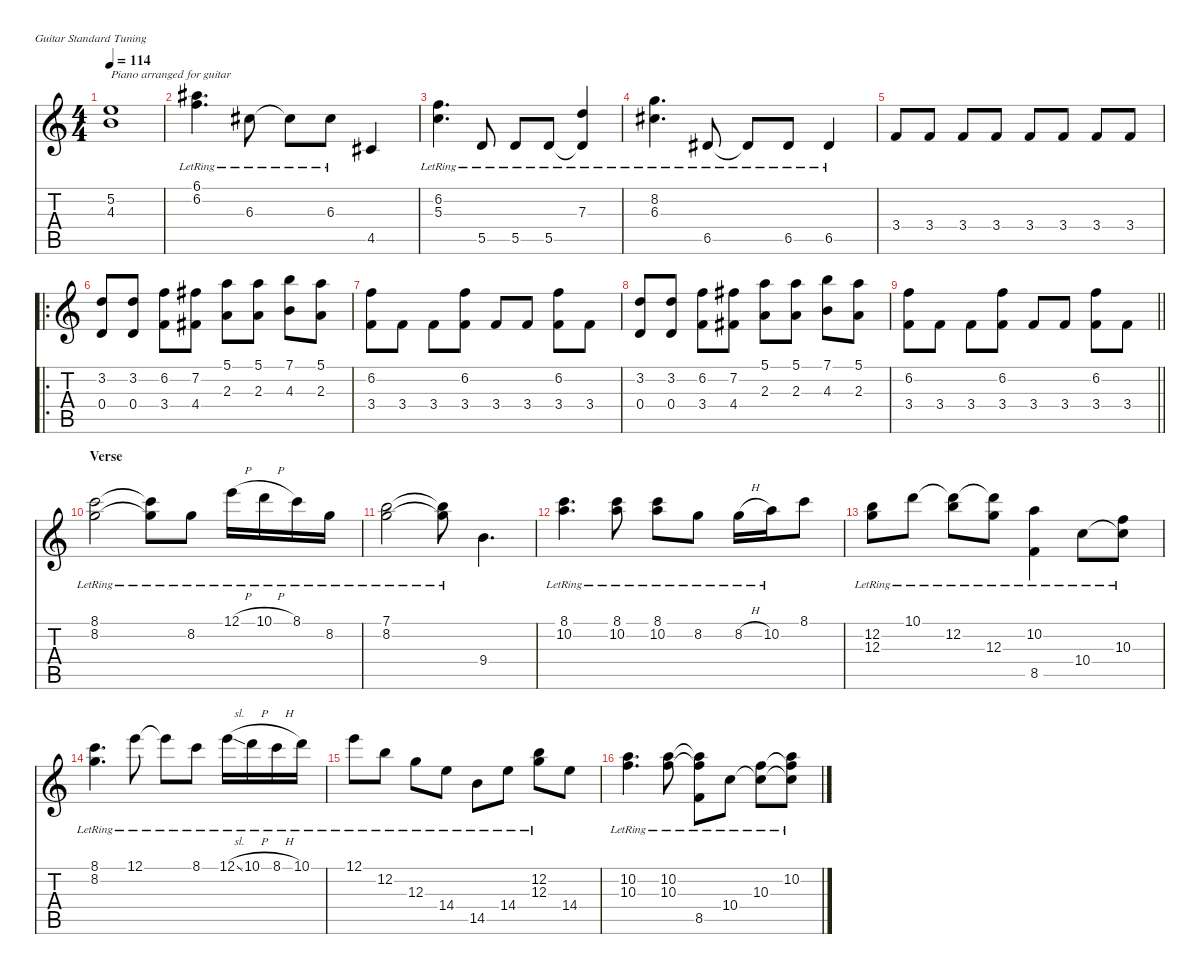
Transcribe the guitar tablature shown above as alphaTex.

\defaultSystemsLayout 4
\hideDynamics
\bracketExtendMode nobrackets
\singleTrackTrackNamePolicy hidden
\multiTrackTrackNamePolicy hidden
\firstSystemTrackNameMode fullname
\firstSystemTrackNameOrientation horizontal
\otherSystemsTrackNameOrientation horizontal
\track ("Lead" "jz.guit.") {instrument electricguitarjazz}
\staff {score tabs}
\tuning (E4 B3 G3 D3 A2 E2)
\ts (4 4)
\beaming (8 2 2 2 2)
\tempo 114
\clef g2
\ks c
(5.2 4.3).1{txt "Piano arranged for guitar" dy f instrument electricguitarjazz beam Down} |
(6.1{lr acc #} 6.2{lr}).4{d beam Down} 6.3{lr acc #}.8{beam Down} 6.3{lr t acc #}.8{beam Down} 6.3{lr acc #}.8{beam Down} 4.5{acc #}.4{beam Up} |
(6.2{lr} 5.3{lr}).4{d beam Down} 5.5{lr}.8{beam Up} 5.5{lr}.8{beam Up} 5.5{lr}.8{beam Up} (7.3{lr} 5.5{lr t}).4{beam Up} |
(8.2{lr} 6.3{lr acc #}).4{d beam Down} 6.5{lr acc #}.8{beam Up} 6.5{lr t acc #}.8{beam Up} 6.5{lr acc #}.8{beam Up} 6.5{lr acc #}.4{beam Up} |
3.4.8{beam Up} 3.4.8{beam Up} 3.4.8{beam Up} 3.4.8{beam Up} 3.4.8{beam Up} 3.4.8{beam Up} 3.4.8{beam Up} 3.4.8{beam Up} |
\ro
(3.2 0.4).8{dy mp beam Up} (3.2 0.4).8{beam Up} (6.2 3.4).8{beam Down} (7.2{acc #} 4.4{acc #}).8{beam Down} (5.1 2.3).8{beam Down} (5.1 2.3).8{beam Down} (7.1 4.3).8{beam Down} (5.1 2.3).8{beam Down} |
(6.2 3.4).8{dy f beam Down} 3.4.8{beam Down} 3.4.8{beam Down} (6.2 3.4).8{dy mf beam Down} 3.4.8{dy f beam Up} 3.4.8{beam Up} (6.2 3.4).8{dy mf beam Down} 3.4.8{dy f beam Down} |
(3.2 0.4).8{dy mp beam Up} (3.2 0.4).8{beam Up} (6.2 3.4).8{beam Down} (7.2{acc #} 4.4{acc #}).8{beam Down} (5.1 2.3).8{beam Down} (5.1 2.3).8{beam Down} (7.1 4.3).8{beam Down} (5.1 2.3).8{beam Down} |
\barLineRight lightlight
(6.2 3.4).8{dy f beam Down} 3.4.8{beam Down} 3.4.8{beam Down} (6.2 3.4).8{dy mf beam Down} 3.4.8{dy f beam Up} 3.4.8{beam Up} (6.2 3.4).8{dy mf beam Down} 3.4.8{dy f beam Down} |
\section ("" "Verse")
(8.1{lr} 8.2{lr}).2{beam Down} (8.1{lr t} 8.2{lr t}).8{beam Down} 8.2{lr}.8{beam Down} 12.1{h lr}.16{beam Down} 10.1{h lr}.16{beam Down} 8.1{lr}.16{beam Down} 8.2{lr}.16{beam Down} |
(7.1{lr} 8.2{lr}).2{beam Down} (7.1{lr t} 8.2{lr t}).8{beam Down} 9.4.4{d beam Down} |
(8.1{lr} 10.2{lr}).4{d beam Down} (8.1{lr} 10.2{lr}).8{beam Down} (8.1{lr} 10.2{lr}).8{beam Down} 8.2{lr}.8{beam Down} 8.2{h lr}.16{beam Down} 10.2{lr}.16{beam Down} 8.1.8{beam Down} |
(12.2{lr} 12.3{lr}).8{beam Down} 10.1{lr}.8{beam Down} (12.2{lr} 10.1{lr t}).8{beam Down} (10.1{lr t} 12.3).8{beam Down} (10.2 8.5{lr}).4{beam Down} 10.4{lr}.8{beam Down} (10.3 10.4{lr t}).8{beam Down} |
(8.1{lr} 8.2{lr}).4{d beam Down} 12.1{lr}.8{beam Down} 12.1{lr t}.8{beam Down} 8.1{lr}.8{beam Down} 12.1{sl lr}.16{beam Down} 10.1{h lr}.16{beam Down} 8.1{h lr}.16{beam Down} 10.1{lr}.16{beam Down} |
12.1{lr}.8{beam Down} 12.2{lr}.8{beam Down} 12.3{lr}.8{beam Down} 14.4{lr}.8{beam Down} 14.5{lr}.8{beam Down} 14.4{lr}.8{beam Down} (12.2{lr} 12.3{lr}).8{beam Down} 14.4.8{beam Down} |
(10.2{lr} 10.3{lr}).4{d beam Down} (10.2{lr} 10.3{lr}).8{beam Down} (10.2{lr t} 10.3{lr t} 8.5).8{beam Down} 10.4{lr}.8{beam Down} (10.3{lr} 10.4{lr t}).8{beam Down} (10.2 10.3{lr t} 10.4{lr t}).8{beam Down}
